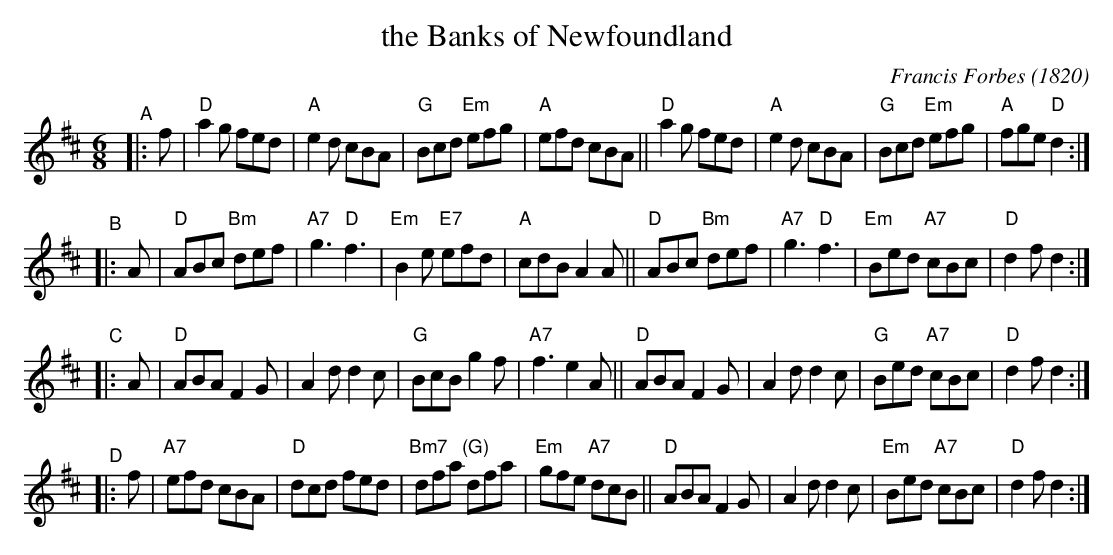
X:1
T: the Banks of Newfoundland
C: Francis Forbes (1820) % "FF" in the file name
M: 6/8
L: 1/8
K: D
"^A"|: f |\
"D"a2g fed | "A"e2d cBA | "G"Bcd "Em"efg | "A"efd cBA ||\
"D"a2g fed | "A"e2d cBA | "G"Bcd "Em"efg | "A"fge "D"d2 :|
"^B"|: A |\
"D"ABc "Bm"def | "A7"g3 "D"f3 | "Em"B2e "E7"efd | "A"cdB A2A ||\
"D"ABc "Bm"def | "A7"g3 "D"f3 | "Em"Bed "A7"cBc | "D"d2f d2 :|
"^C"|: A |\
"D"ABA F2G | A2d d2c | "G"BcB     g2f | "A7"f3 e2A ||\
"D"ABA F2G | A2d d2c | "G"Bed "A7"cBc | "D"d2f d2 :|
"^D"|: f |\
"A7"efd cBA | "D"dcd fed | "Bm7"dfa "(G)"dfa | "Em"gfe "A7"dcB ||\
 "D"ABA F2G |    A2d d2c | "Em"Bed "A7"cBc | "D"d2f d2 :|
